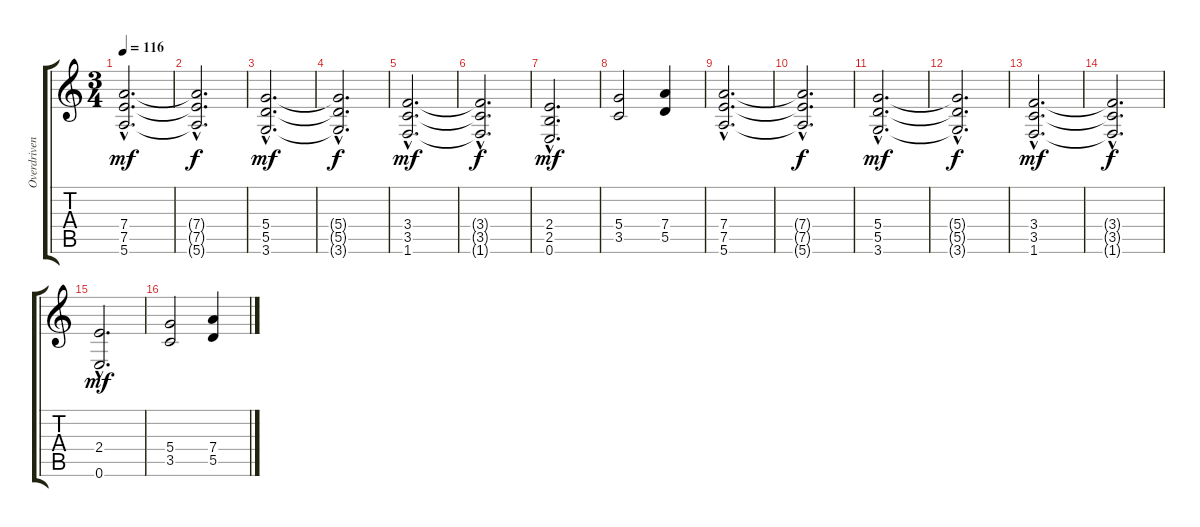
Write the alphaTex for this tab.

\track ("Overdriven Guitar I" "Overdriven") {instrument overdrivenguitar}
\staff {score tabs}
\tuning (E4 B3 G3 D3 A2 E2) {hide}
\ts (3 4)
\tempo 116
\clef g2
\ks c
(7.4{hac} 7.5{hac} 5.6{hac}).2{d dy mf} |
(7.4{hac t} 7.5{hac t} 5.6{hac t}).2{d dy f} |
(5.4{hac} 5.5{hac} 3.6{hac}).2{d dy mf} |
(5.4{hac t} 5.5{hac t} 3.6{hac t}).2{d dy f} |
(3.4{hac} 3.5{hac} 1.6{hac}).2{d dy mf} |
(3.4{hac t} 3.5{hac t} 1.6{hac t}).2{d dy f} |
(2.4{hac} 2.5{hac} 0.6{hac}).2{d dy mf} |
(5.4 3.5).2 (7.4 5.5).4 |
(7.4{hac} 7.5{hac} 5.6{hac}).2{d} |
(7.4{hac t} 7.5{hac t} 5.6{hac t}).2{d dy f} |
(5.4{hac} 5.5{hac} 3.6{hac}).2{d dy mf} |
(5.4{hac t} 5.5{hac t} 3.6{hac t}).2{d dy f} |
(3.4{hac} 3.5{hac} 1.6{hac}).2{d dy mf} |
(3.4{hac t} 3.5{hac t} 1.6{hac t}).2{d dy f} |
(2.4{hac} 0.6{hac}).2{d dy mf} |
(5.4 3.5).2 (7.4 5.5).4
